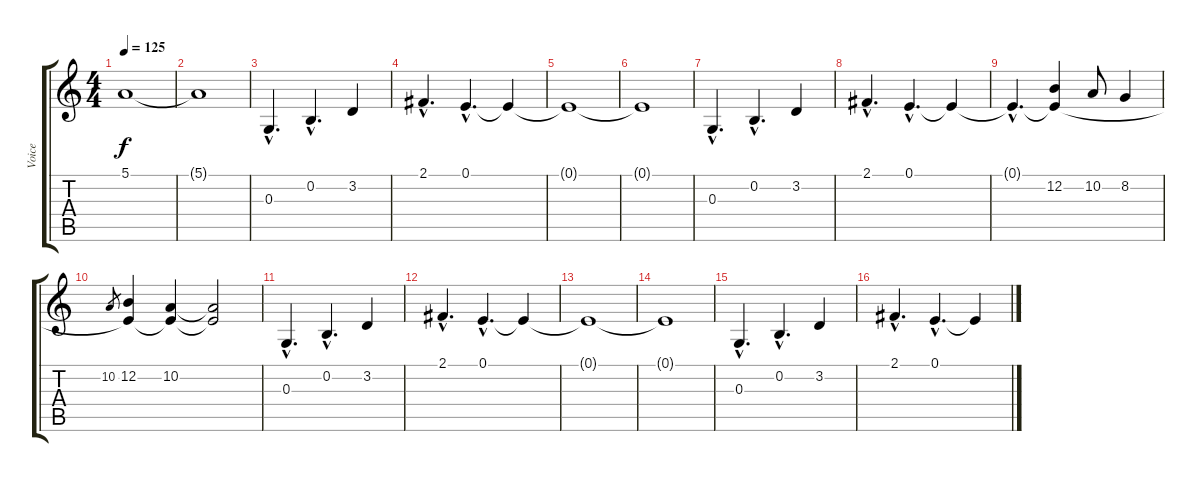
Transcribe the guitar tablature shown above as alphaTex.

\track ("Voice" "Voice") {instrument harmonica}
\staff {score tabs}
\tuning (E4 B3 G3 D3 A2 E2) {hide}
\ts (4 4)
\tempo 125
\clef g2
\ks c
5.1{t}.1{dy f} |
5.1{t}.1 |
0.3{hac}.4{d} 0.2{hac}.4{d} 3.2.4 |
2.1{hac}.4{d} 0.1{hac}.4{d} 0.1{t}.4 |
0.1{t}.1 |
0.1{t}.1 |
0.3{hac}.4{d} 0.2{hac}.4{d} 3.2.4 |
2.1{hac}.4{d} 0.1{hac}.4{d} 0.1{t}.4 |
0.1{hac t}.4{d} (0.1{t} 12.2).4 10.2.8 8.2.4 |
10.2.8{gr} (0.1{t} 12.2).4 (0.1{t} 10.2).4 (0.1{t} 10.2{t}).2 |
0.3{hac}.4{d} 0.2{hac}.4{d} 3.2.4 |
2.1{hac}.4{d} 0.1{hac}.4{d} 0.1{t}.4 |
0.1{t}.1 |
0.1{t}.1 |
0.3{hac}.4{d} 0.2{hac}.4{d} 3.2.4 |
2.1{hac}.4{d} 0.1{hac}.4{d} 0.1{t}.4
